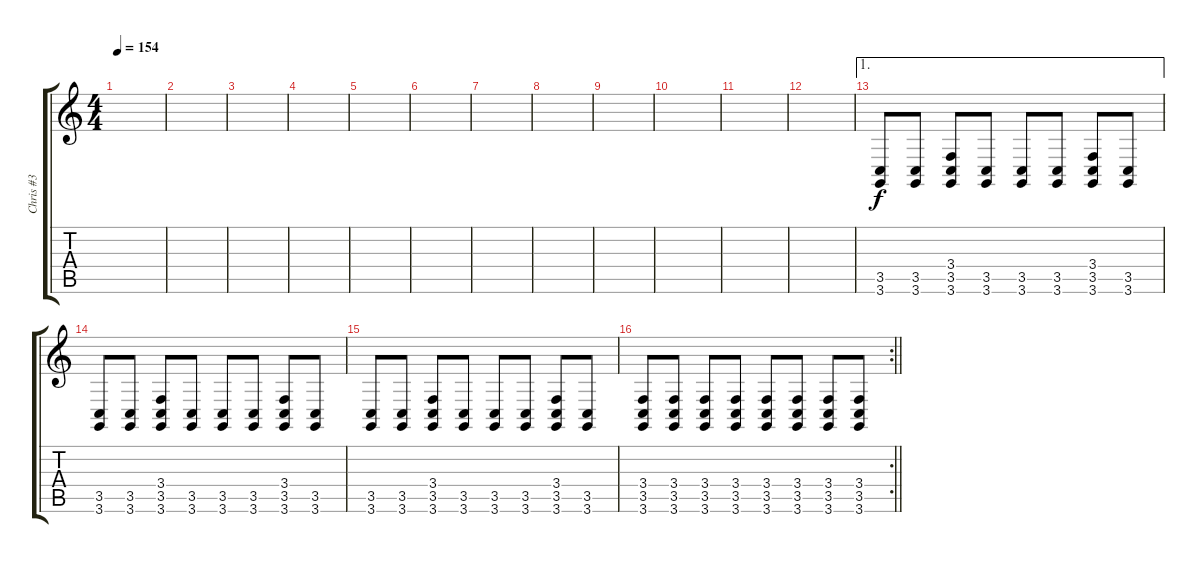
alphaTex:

\track ("Chris #3" "Chris #3") {instrument melodictom}
\staff {score tabs}
\tuning (E4 B3 G3 D3 A2 E2) {hide}
\ts (4 4)
\tempo 154
\clef g2
\ks c
|
|
|
|
|
|
|
|
|
|
|
|
\ae 1
(3.5 3.6).8 (3.5 3.6).8 (3.4 3.5 3.6).8 (3.5 3.6).8 (3.5 3.6).8 (3.5 3.6).8 (3.4 3.5 3.6).8 (3.5 3.6).8 |
(3.5 3.6).8 (3.5 3.6).8 (3.4 3.5 3.6).8 (3.5 3.6).8 (3.5 3.6).8 (3.5 3.6).8 (3.4 3.5 3.6).8 (3.5 3.6).8 |
(3.5 3.6).8 (3.5 3.6).8 (3.4 3.5 3.6).8 (3.5 3.6).8 (3.5 3.6).8 (3.5 3.6).8 (3.4 3.5 3.6).8 (3.5 3.6).8 |
\rc 2
\barLineRight lightlight
(3.4 3.5 3.6).8 (3.4 3.5 3.6).8 (3.4 3.5 3.6).8 (3.4 3.5 3.6).8 (3.4 3.5 3.6).8 (3.4 3.5 3.6).8 (3.4 3.5 3.6).8 (3.4 3.5 3.6).8
